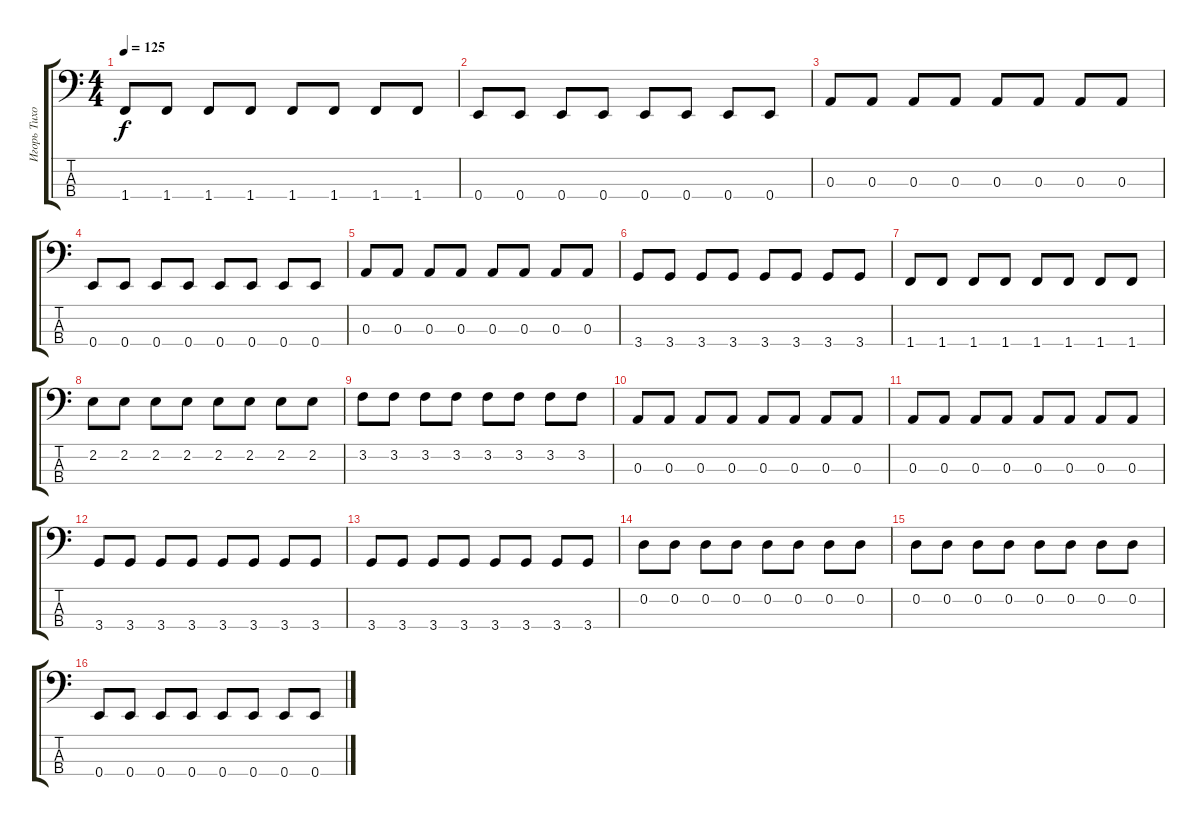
\track ("Игорь Тихомиров" "Игорь Тихо") {instrument fretlessbass}
\staff {score tabs}
\tuning (G2 D2 A1 E1) {hide}
\ts (4 4)
\tempo 125
\clef f4
\ks c
1.4.8{dy f} 1.4.8 1.4.8 1.4.8 1.4.8 1.4.8 1.4.8 1.4.8 |
0.4.8 0.4.8 0.4.8 0.4.8 0.4.8 0.4.8 0.4.8 0.4.8 |
0.3.8 0.3.8 0.3.8 0.3.8 0.3.8 0.3.8 0.3.8 0.3.8 |
0.4.8 0.4.8 0.4.8 0.4.8 0.4.8 0.4.8 0.4.8 0.4.8 |
0.3.8 0.3.8 0.3.8 0.3.8 0.3.8 0.3.8 0.3.8 0.3.8 |
3.4.8 3.4.8 3.4.8 3.4.8 3.4.8 3.4.8 3.4.8 3.4.8 |
1.4.8 1.4.8 1.4.8 1.4.8 1.4.8 1.4.8 1.4.8 1.4.8 |
2.2.8 2.2.8 2.2.8 2.2.8 2.2.8 2.2.8 2.2.8 2.2.8 |
3.2.8 3.2.8 3.2.8 3.2.8 3.2.8 3.2.8 3.2.8 3.2.8 |
0.3.8 0.3.8 0.3.8 0.3.8 0.3.8 0.3.8 0.3.8 0.3.8 |
0.3.8 0.3.8 0.3.8 0.3.8 0.3.8 0.3.8 0.3.8 0.3.8 |
3.4.8 3.4.8 3.4.8 3.4.8 3.4.8 3.4.8 3.4.8 3.4.8 |
3.4.8 3.4.8 3.4.8 3.4.8 3.4.8 3.4.8 3.4.8 3.4.8 |
0.2.8 0.2.8 0.2.8 0.2.8 0.2.8 0.2.8 0.2.8 0.2.8 |
0.2.8 0.2.8 0.2.8 0.2.8 0.2.8 0.2.8 0.2.8 0.2.8 |
0.4.8 0.4.8 0.4.8 0.4.8 0.4.8 0.4.8 0.4.8 0.4.8
